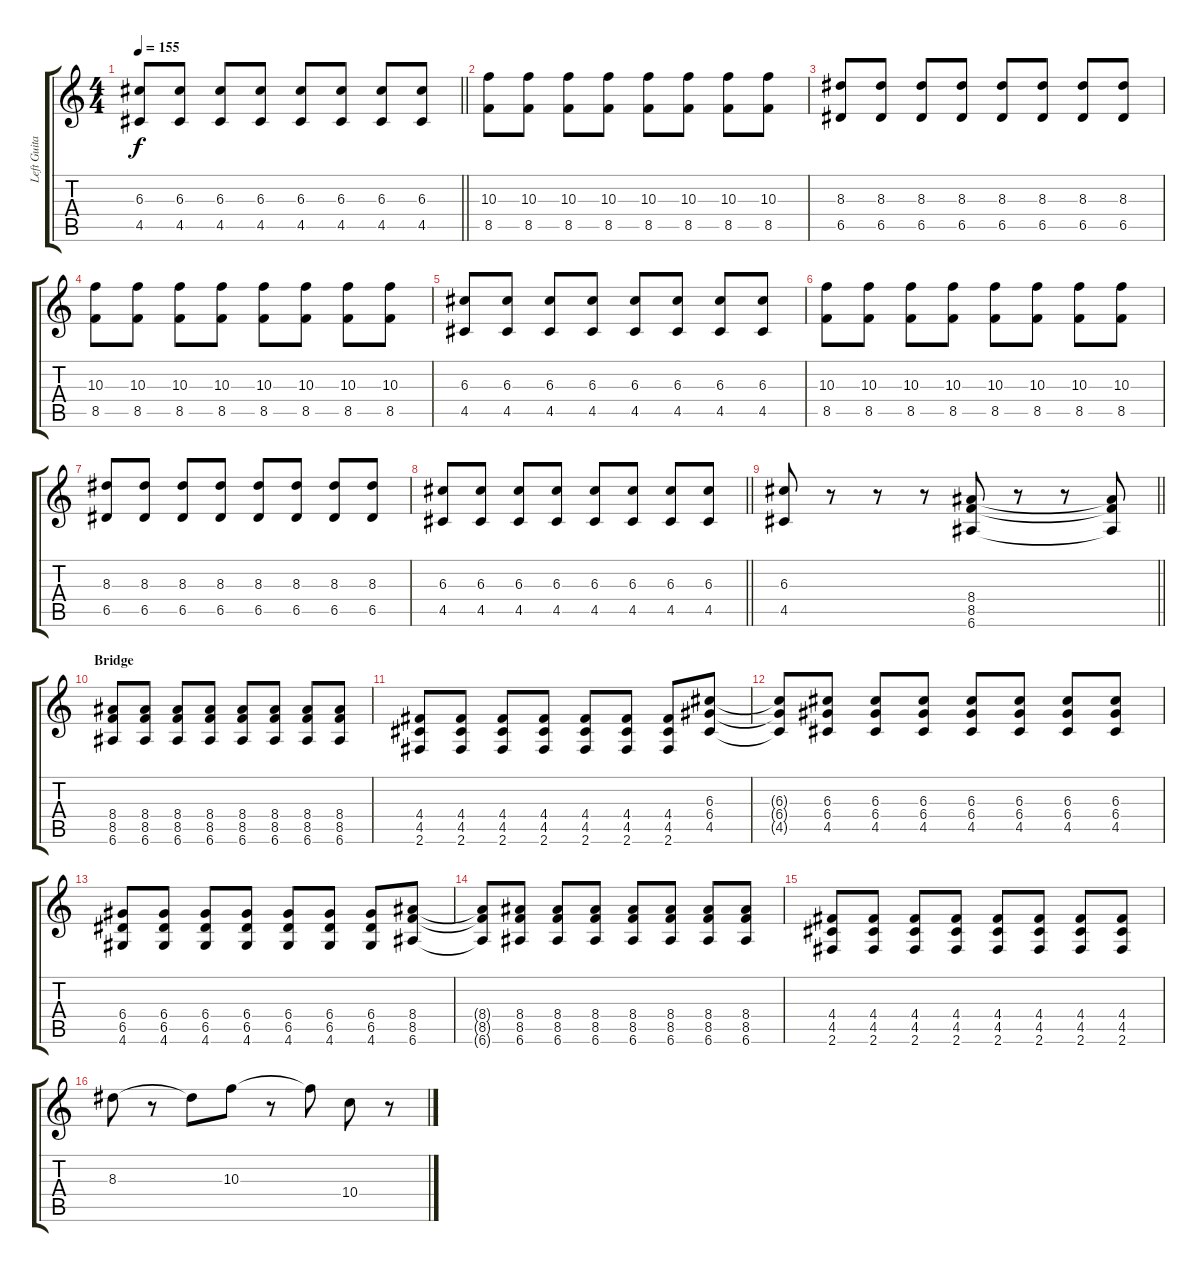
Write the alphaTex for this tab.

\track ("Left Guitar (lead)" "Left Guita") {instrument distortionguitar}
\staff {score tabs}
\tuning (E4 B3 G3 D3 A2 E2) {hide}
\ts (4 4)
\tempo 155
\clef g2
\barLineRight lightlight
\ks c
(6.3 4.5).8{dy f} (6.3 4.5).8 (6.3 4.5).8 (6.3 4.5).8 (6.3 4.5).8 (6.3 4.5).8 (6.3 4.5).8 (6.3 4.5).8 |
(10.3 8.5).8 (10.3 8.5).8 (10.3 8.5).8 (10.3 8.5).8 (10.3 8.5).8 (10.3 8.5).8 (10.3 8.5).8 (10.3 8.5).8 |
(8.3 6.5).8 (8.3 6.5).8 (8.3 6.5).8 (8.3 6.5).8 (8.3 6.5).8 (8.3 6.5).8 (8.3 6.5).8 (8.3 6.5).8 |
(10.3 8.5).8 (10.3 8.5).8 (10.3 8.5).8 (10.3 8.5).8 (10.3 8.5).8 (10.3 8.5).8 (10.3 8.5).8 (10.3 8.5).8 |
(6.3 4.5).8 (6.3 4.5).8 (6.3 4.5).8 (6.3 4.5).8 (6.3 4.5).8 (6.3 4.5).8 (6.3 4.5).8 (6.3 4.5).8 |
(10.3 8.5).8 (10.3 8.5).8 (10.3 8.5).8 (10.3 8.5).8 (10.3 8.5).8 (10.3 8.5).8 (10.3 8.5).8 (10.3 8.5).8 |
(8.3 6.5).8 (8.3 6.5).8 (8.3 6.5).8 (8.3 6.5).8 (8.3 6.5).8 (8.3 6.5).8 (8.3 6.5).8 (8.3 6.5).8 |
\barLineRight lightlight
(6.3 4.5).8 (6.3 4.5).8 (6.3 4.5).8 (6.3 4.5).8 (6.3 4.5).8 (6.3 4.5).8 (6.3 4.5).8 (6.3 4.5).8 |
\barLineRight lightlight
(6.3 4.5).8 r.8{volume 0} r.8 r.8 (8.4 8.5 6.6).8{volume 13} r.8 r.8 (8.4{t} 8.5{t} 6.6{t}).8 |
\section ("" "Bridge")
(8.4 8.5 6.6).8{volume 14} (8.4 8.5 6.6).8 (8.4 8.5 6.6).8 (8.4 8.5 6.6).8 (8.4 8.5 6.6).8 (8.4 8.5 6.6).8 (8.4 8.5 6.6).8 (8.4 8.5 6.6).8 |
(4.4 4.5 2.6).8 (4.4 4.5 2.6).8 (4.4 4.5 2.6).8 (4.4 4.5 2.6).8 (4.4 4.5 2.6).8 (4.4 4.5 2.6).8 (4.4 4.5 2.6).8 (6.3 6.4 4.5).8 |
(6.3{t} 6.4{t} 4.5{t}).8 (6.3 6.4 4.5).8 (6.3 6.4 4.5).8 (6.3 6.4 4.5).8 (6.3 6.4 4.5).8 (6.3 6.4 4.5).8 (6.3 6.4 4.5).8 (6.3 6.4 4.5).8 |
(6.4 6.5 4.6).8 (6.4 6.5 4.6).8 (6.4 6.5 4.6).8 (6.4 6.5 4.6).8 (6.4 6.5 4.6).8 (6.4 6.5 4.6).8 (6.4 6.5 4.6).8 (8.4 8.5 6.6).8 |
(8.4{t} 8.5{t} 6.6{t}).8{volume 14} (8.4 8.5 6.6).8 (8.4 8.5 6.6).8 (8.4 8.5 6.6).8 (8.4 8.5 6.6).8 (8.4 8.5 6.6).8 (8.4 8.5 6.6).8 (8.4 8.5 6.6).8 |
(4.4 4.5 2.6).8 (4.4 4.5 2.6).8 (4.4 4.5 2.6).8 (4.4 4.5 2.6).8 (4.4 4.5 2.6).8 (4.4 4.5 2.6).8 (4.4 4.5 2.6).8 (4.4 4.5 2.6).8 |
8.3.8 r.8 8.3{t}.8 10.3.8 r.8 10.3{t}.8 10.4.8 r.8
